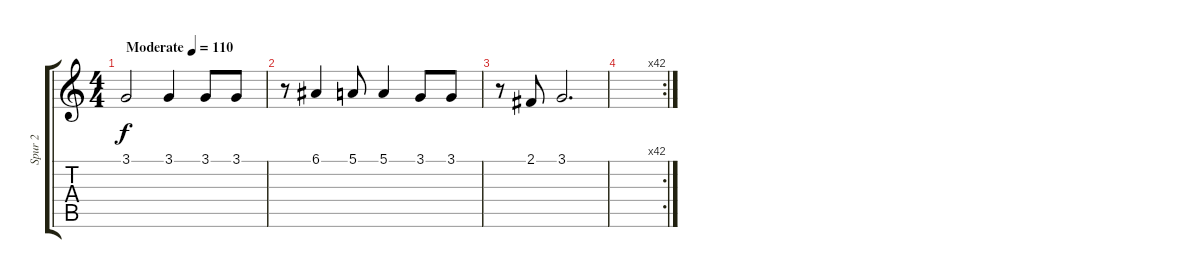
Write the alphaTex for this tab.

\track ("Spur 2" "Spur 2") {instrument glockenspiel}
\staff {score tabs}
\tuning (E4 B3 G3 D3 A2 D2) {hide}
\ts (4 4)
\tempo (110 "Moderate")
\clef g2
\ks c
3.1.2{dy f instrument glockenspiel} 3.1.4 3.1.8 3.1.8 |
r.8 6.1.4 5.1.8 5.1.4 3.1.8 3.1.8 |
r.8 2.1.8 3.1.2{d} |
\rc 42
